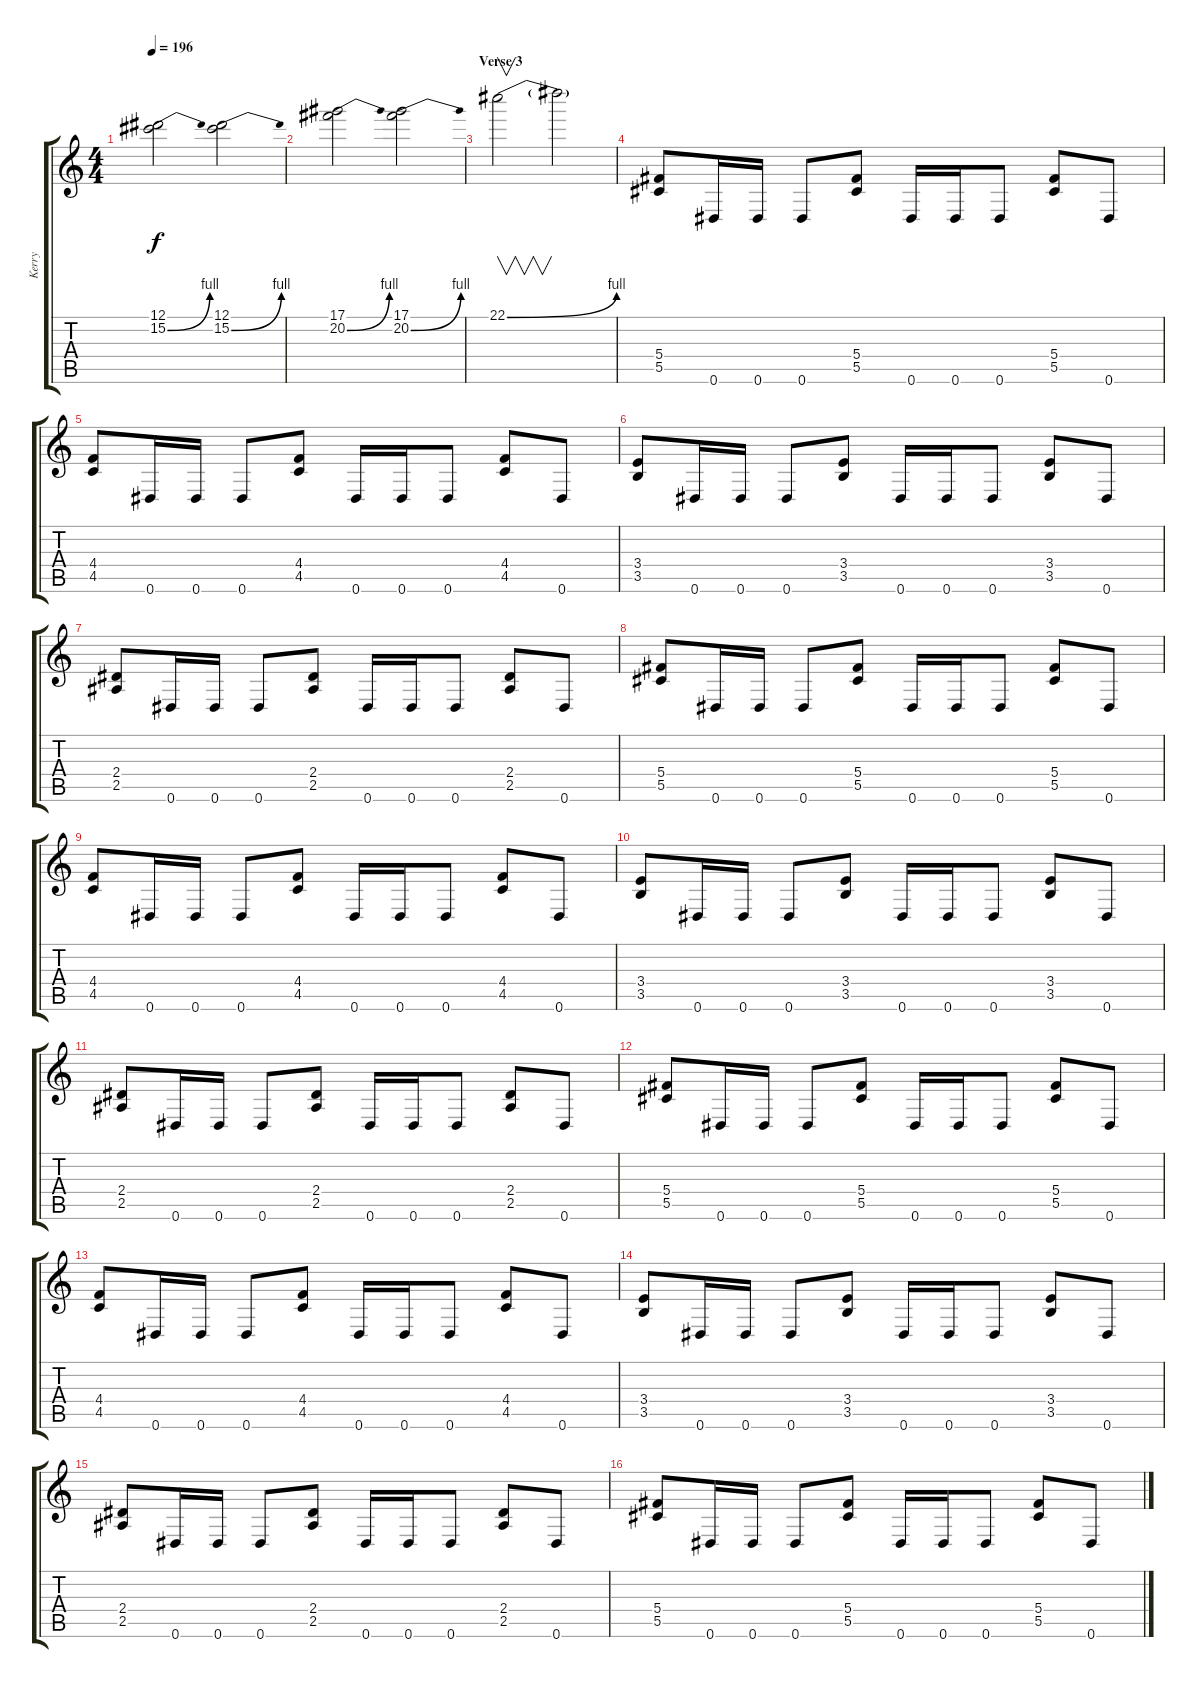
\track ("Kerry" "Kerry") {instrument distortionguitar}
\staff {score tabs}
\tuning (Eb4 Bb3 Gb3 Db3 Ab2 Eb2) {hide}
\ts (4 4)
\tempo 196
\clef g2
\ks c
(12.1 15.2{be (bend 0 0 60 4)}).2{dy f} (12.1 15.2{be (bend 0 0 60 4)}).2 |
(17.1 20.2{be (bend 0 0 60 4)}).2 (17.1 20.2{be (bend 0 0 60 4)}).2 |
\section ("" "Verse 3")
22.1{be (bend 0 0 60 4)}.2{v} 22.1{t}.2 |
(5.4 5.5).8 0.6.16 0.6.16 0.6.8 (5.4 5.5).8 0.6.16 0.6.16 0.6.8 (5.4 5.5).8 0.6.8 |
(4.4 4.5).8 0.6.16 0.6.16 0.6.8 (4.4 4.5).8 0.6.16 0.6.16 0.6.8 (4.4 4.5).8 0.6.8 |
(3.4 3.5).8 0.6.16 0.6.16 0.6.8 (3.4 3.5).8 0.6.16 0.6.16 0.6.8 (3.4 3.5).8 0.6.8 |
(2.4 2.5).8 0.6.16 0.6.16 0.6.8 (2.4 2.5).8 0.6.16 0.6.16 0.6.8 (2.4 2.5).8 0.6.8 |
(5.4 5.5).8 0.6.16 0.6.16 0.6.8 (5.4 5.5).8 0.6.16 0.6.16 0.6.8 (5.4 5.5).8 0.6.8 |
(4.4 4.5).8 0.6.16 0.6.16 0.6.8 (4.4 4.5).8 0.6.16 0.6.16 0.6.8 (4.4 4.5).8 0.6.8 |
(3.4 3.5).8 0.6.16 0.6.16 0.6.8 (3.4 3.5).8 0.6.16 0.6.16 0.6.8 (3.4 3.5).8 0.6.8 |
(2.4 2.5).8 0.6.16 0.6.16 0.6.8 (2.4 2.5).8 0.6.16 0.6.16 0.6.8 (2.4 2.5).8 0.6.8 |
(5.4 5.5).8 0.6.16 0.6.16 0.6.8 (5.4 5.5).8 0.6.16 0.6.16 0.6.8 (5.4 5.5).8 0.6.8 |
(4.4 4.5).8 0.6.16 0.6.16 0.6.8 (4.4 4.5).8 0.6.16 0.6.16 0.6.8 (4.4 4.5).8 0.6.8 |
(3.4 3.5).8 0.6.16 0.6.16 0.6.8 (3.4 3.5).8 0.6.16 0.6.16 0.6.8 (3.4 3.5).8 0.6.8 |
(2.4 2.5).8 0.6.16 0.6.16 0.6.8 (2.4 2.5).8 0.6.16 0.6.16 0.6.8 (2.4 2.5).8 0.6.8 |
(5.4 5.5).8 0.6.16 0.6.16 0.6.8 (5.4 5.5).8 0.6.16 0.6.16 0.6.8 (5.4 5.5).8 0.6.8
